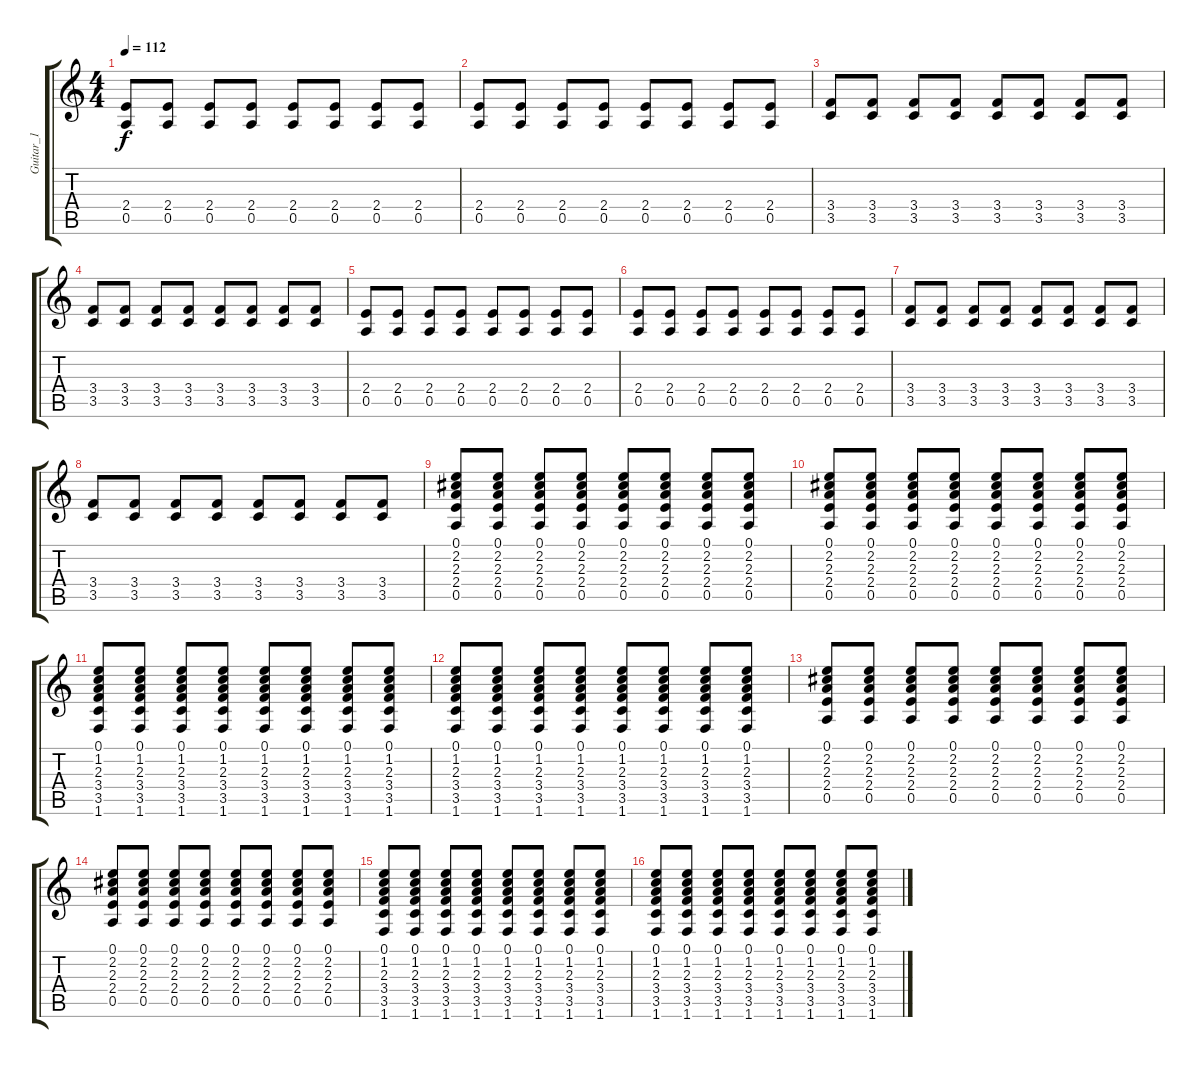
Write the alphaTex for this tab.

\track ("Guitar_1" "Guitar_1") {instrument distortionguitar}
\staff {score tabs}
\tuning (E4 B3 G3 D3 A2 E2) {hide}
\ts (4 4)
\tempo 112
\clef g2
\ks c
(2.4 0.5).8{dy f} (2.4 0.5).8 (2.4 0.5).8 (2.4 0.5).8 (2.4 0.5).8 (2.4 0.5).8 (2.4 0.5).8 (2.4 0.5).8 |
(2.4 0.5).8 (2.4 0.5).8 (2.4 0.5).8 (2.4 0.5).8 (2.4 0.5).8 (2.4 0.5).8 (2.4 0.5).8 (2.4 0.5).8 |
(3.4 3.5).8 (3.4 3.5).8 (3.4 3.5).8 (3.4 3.5).8 (3.4 3.5).8 (3.4 3.5).8 (3.4 3.5).8 (3.4 3.5).8 |
(3.4 3.5).8 (3.4 3.5).8 (3.4 3.5).8 (3.4 3.5).8 (3.4 3.5).8 (3.4 3.5).8 (3.4 3.5).8 (3.4 3.5).8 |
(2.4 0.5).8 (2.4 0.5).8 (2.4 0.5).8 (2.4 0.5).8 (2.4 0.5).8 (2.4 0.5).8 (2.4 0.5).8 (2.4 0.5).8 |
(2.4 0.5).8 (2.4 0.5).8 (2.4 0.5).8 (2.4 0.5).8 (2.4 0.5).8 (2.4 0.5).8 (2.4 0.5).8 (2.4 0.5).8 |
(3.4 3.5).8 (3.4 3.5).8 (3.4 3.5).8 (3.4 3.5).8 (3.4 3.5).8 (3.4 3.5).8 (3.4 3.5).8 (3.4 3.5).8 |
(3.4 3.5).8 (3.4 3.5).8 (3.4 3.5).8 (3.4 3.5).8 (3.4 3.5).8 (3.4 3.5).8 (3.4 3.5).8 (3.4 3.5).8 |
(0.1 2.2 2.3 2.4 0.5).8 (0.1 2.2 2.3 2.4 0.5).8 (0.1 2.2 2.3 2.4 0.5).8 (0.1 2.2 2.3 2.4 0.5).8 (0.1 2.2 2.3 2.4 0.5).8 (0.1 2.2 2.3 2.4 0.5).8 (0.1 2.2 2.3 2.4 0.5).8 (0.1 2.2 2.3 2.4 0.5).8 |
(0.1 2.2 2.3 2.4 0.5).8 (0.1 2.2 2.3 2.4 0.5).8 (0.1 2.2 2.3 2.4 0.5).8 (0.1 2.2 2.3 2.4 0.5).8 (0.1 2.2 2.3 2.4 0.5).8 (0.1 2.2 2.3 2.4 0.5).8 (0.1 2.2 2.3 2.4 0.5).8 (0.1 2.2 2.3 2.4 0.5).8 |
(0.1 1.2 2.3 3.4 3.5 1.6).8 (0.1 1.2 2.3 3.4 3.5 1.6).8 (0.1 1.2 2.3 3.4 3.5 1.6).8 (0.1 1.2 2.3 3.4 3.5 1.6).8 (0.1 1.2 2.3 3.4 3.5 1.6).8 (0.1 1.2 2.3 3.4 3.5 1.6).8 (0.1 1.2 2.3 3.4 3.5 1.6).8 (0.1 1.2 2.3 3.4 3.5 1.6).8 |
(0.1 1.2 2.3 3.4 3.5 1.6).8 (0.1 1.2 2.3 3.4 3.5 1.6).8 (0.1 1.2 2.3 3.4 3.5 1.6).8 (0.1 1.2 2.3 3.4 3.5 1.6).8 (0.1 1.2 2.3 3.4 3.5 1.6).8 (0.1 1.2 2.3 3.4 3.5 1.6).8 (0.1 1.2 2.3 3.4 3.5 1.6).8 (0.1 1.2 2.3 3.4 3.5 1.6).8 |
(0.1 2.2 2.3 2.4 0.5).8 (0.1 2.2 2.3 2.4 0.5).8 (0.1 2.2 2.3 2.4 0.5).8 (0.1 2.2 2.3 2.4 0.5).8 (0.1 2.2 2.3 2.4 0.5).8 (0.1 2.2 2.3 2.4 0.5).8 (0.1 2.2 2.3 2.4 0.5).8 (0.1 2.2 2.3 2.4 0.5).8 |
(0.1 2.2 2.3 2.4 0.5).8 (0.1 2.2 2.3 2.4 0.5).8 (0.1 2.2 2.3 2.4 0.5).8 (0.1 2.2 2.3 2.4 0.5).8 (0.1 2.2 2.3 2.4 0.5).8 (0.1 2.2 2.3 2.4 0.5).8 (0.1 2.2 2.3 2.4 0.5).8 (0.1 2.2 2.3 2.4 0.5).8 |
(0.1 1.2 2.3 3.4 3.5 1.6).8 (0.1 1.2 2.3 3.4 3.5 1.6).8 (0.1 1.2 2.3 3.4 3.5 1.6).8 (0.1 1.2 2.3 3.4 3.5 1.6).8 (0.1 1.2 2.3 3.4 3.5 1.6).8 (0.1 1.2 2.3 3.4 3.5 1.6).8 (0.1 1.2 2.3 3.4 3.5 1.6).8 (0.1 1.2 2.3 3.4 3.5 1.6).8 |
(0.1 1.2 2.3 3.4 3.5 1.6).8 (0.1 1.2 2.3 3.4 3.5 1.6).8 (0.1 1.2 2.3 3.4 3.5 1.6).8 (0.1 1.2 2.3 3.4 3.5 1.6).8 (0.1 1.2 2.3 3.4 3.5 1.6).8 (0.1 1.2 2.3 3.4 3.5 1.6).8 (0.1 1.2 2.3 3.4 3.5 1.6).8 (0.1 1.2 2.3 3.4 3.5 1.6).8
